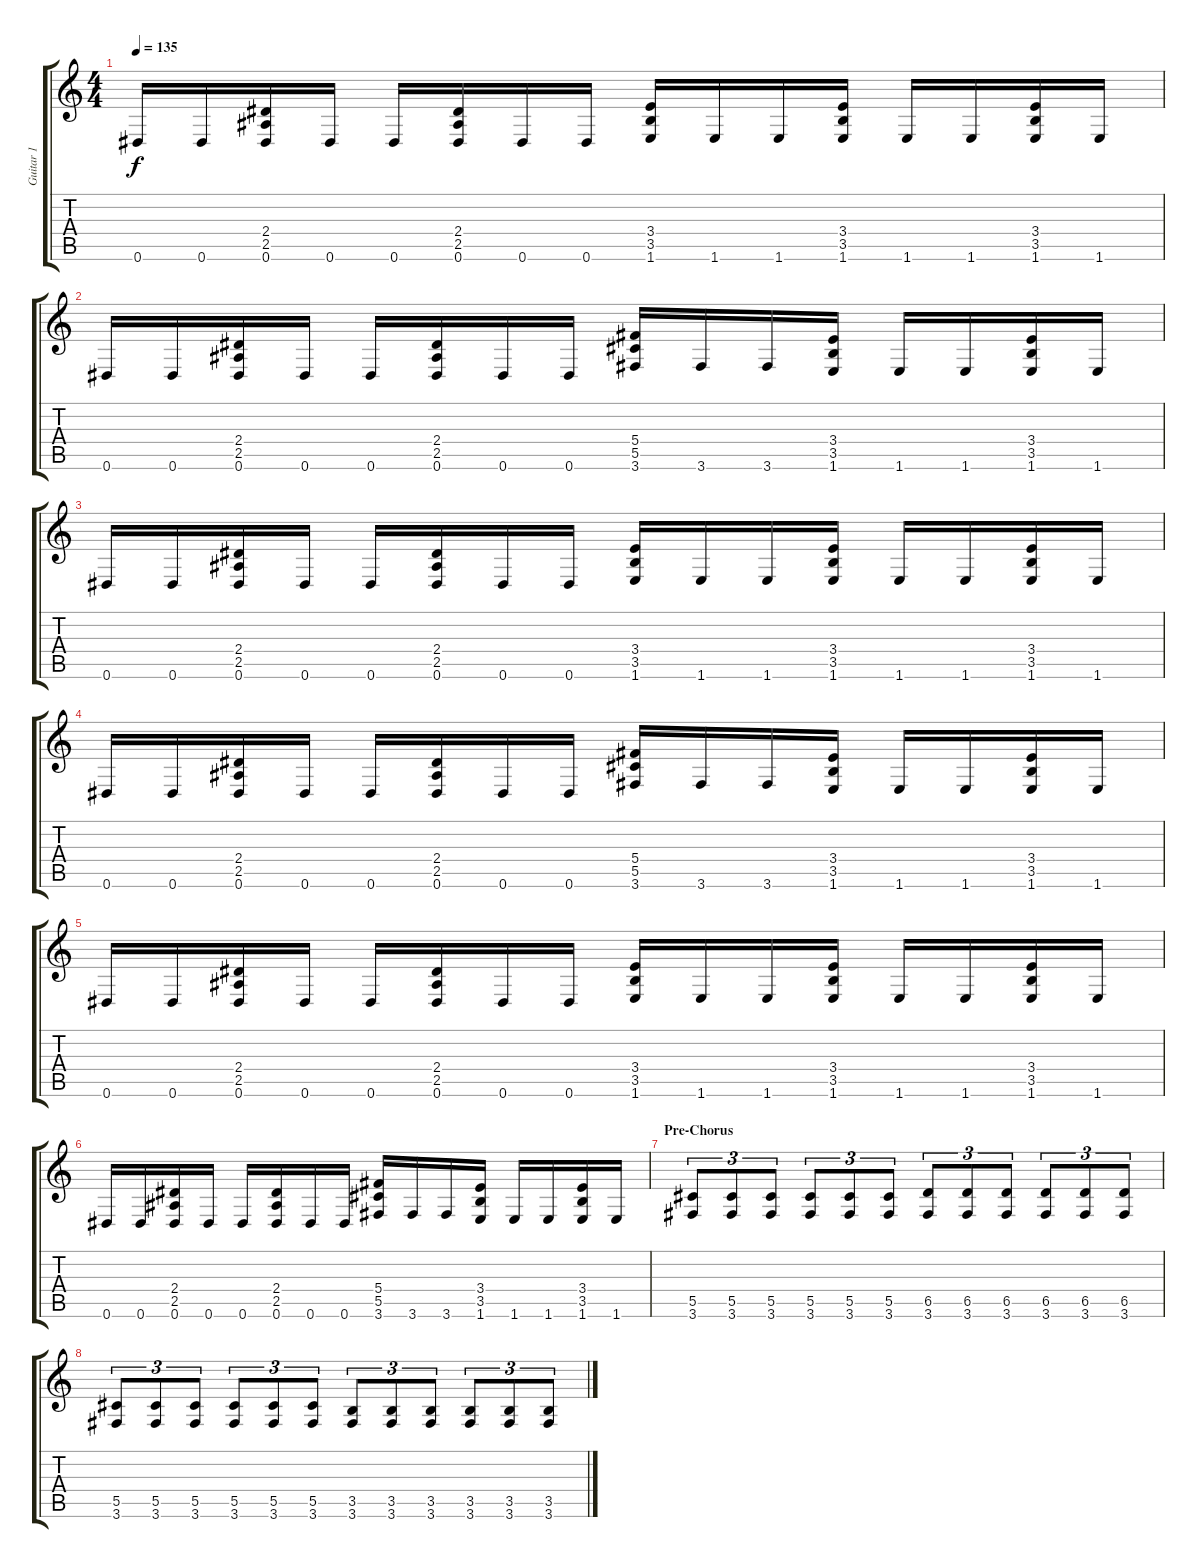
\track ("Guitar 1" "Guitar 1") {instrument distortionguitar}
\staff {score tabs}
\tuning (Eb4 Bb3 Gb3 Db3 Ab2 Eb2) {hide}
\ts (4 4)
\tempo 135
\clef g2
\ks c
0.6.16{dy f} 0.6.16 (2.4 2.5 0.6).16 0.6.16 0.6.16 (2.4 2.5 0.6).16 0.6.16 0.6.16 (3.4 3.5 1.6).16 1.6.16 1.6.16 (3.4 3.5 1.6).16 1.6.16 1.6.16 (3.4 3.5 1.6).16 1.6.16 |
0.6.16 0.6.16 (2.4 2.5 0.6).16 0.6.16 0.6.16 (2.4 2.5 0.6).16 0.6.16 0.6.16 (5.4 5.5 3.6).16 3.6.16 3.6.16 (3.4 3.5 1.6).16 1.6.16 1.6.16 (3.4 3.5 1.6).16 1.6.16 |
0.6.16 0.6.16 (2.4 2.5 0.6).16 0.6.16 0.6.16 (2.4 2.5 0.6).16 0.6.16 0.6.16 (3.4 3.5 1.6).16 1.6.16 1.6.16 (3.4 3.5 1.6).16 1.6.16 1.6.16 (3.4 3.5 1.6).16 1.6.16 |
0.6.16 0.6.16 (2.4 2.5 0.6).16 0.6.16 0.6.16 (2.4 2.5 0.6).16 0.6.16 0.6.16 (5.4 5.5 3.6).16 3.6.16 3.6.16 (3.4 3.5 1.6).16 1.6.16 1.6.16 (3.4 3.5 1.6).16 1.6.16 |
0.6.16 0.6.16 (2.4 2.5 0.6).16 0.6.16 0.6.16 (2.4 2.5 0.6).16 0.6.16 0.6.16 (3.4 3.5 1.6).16 1.6.16 1.6.16 (3.4 3.5 1.6).16 1.6.16 1.6.16 (3.4 3.5 1.6).16 1.6.16 |
0.6.16 0.6.16 (2.4 2.5 0.6).16 0.6.16 0.6.16 (2.4 2.5 0.6).16 0.6.16 0.6.16 (5.4 5.5 3.6).16 3.6.16 3.6.16 (3.4 3.5 1.6).16 1.6.16 1.6.16 (3.4 3.5 1.6).16 1.6.16 |
\section ("" "Pre-Chorus")
(5.5 3.6).8{tu (3 2)} (5.5 3.6).8{tu (3 2)} (5.5 3.6).8{tu (3 2)} (5.5 3.6).8{tu (3 2)} (5.5 3.6).8{tu (3 2)} (5.5 3.6).8{tu (3 2)} (6.5 3.6).8{tu (3 2)} (6.5 3.6).8{tu (3 2)} (6.5 3.6).8{tu (3 2)} (6.5 3.6).8{tu (3 2)} (6.5 3.6).8{tu (3 2)} (6.5 3.6).8{tu (3 2)} |
(5.5 3.6).8{tu (3 2)} (5.5 3.6).8{tu (3 2)} (5.5 3.6).8{tu (3 2)} (5.5 3.6).8{tu (3 2)} (5.5 3.6).8{tu (3 2)} (5.5 3.6).8{tu (3 2)} (3.5 3.6).8{tu (3 2)} (3.5 3.6).8{tu (3 2)} (3.5 3.6).8{tu (3 2)} (3.5 3.6).8{tu (3 2)} (3.5 3.6).8{tu (3 2)} (3.5 3.6).8{tu (3 2)}
